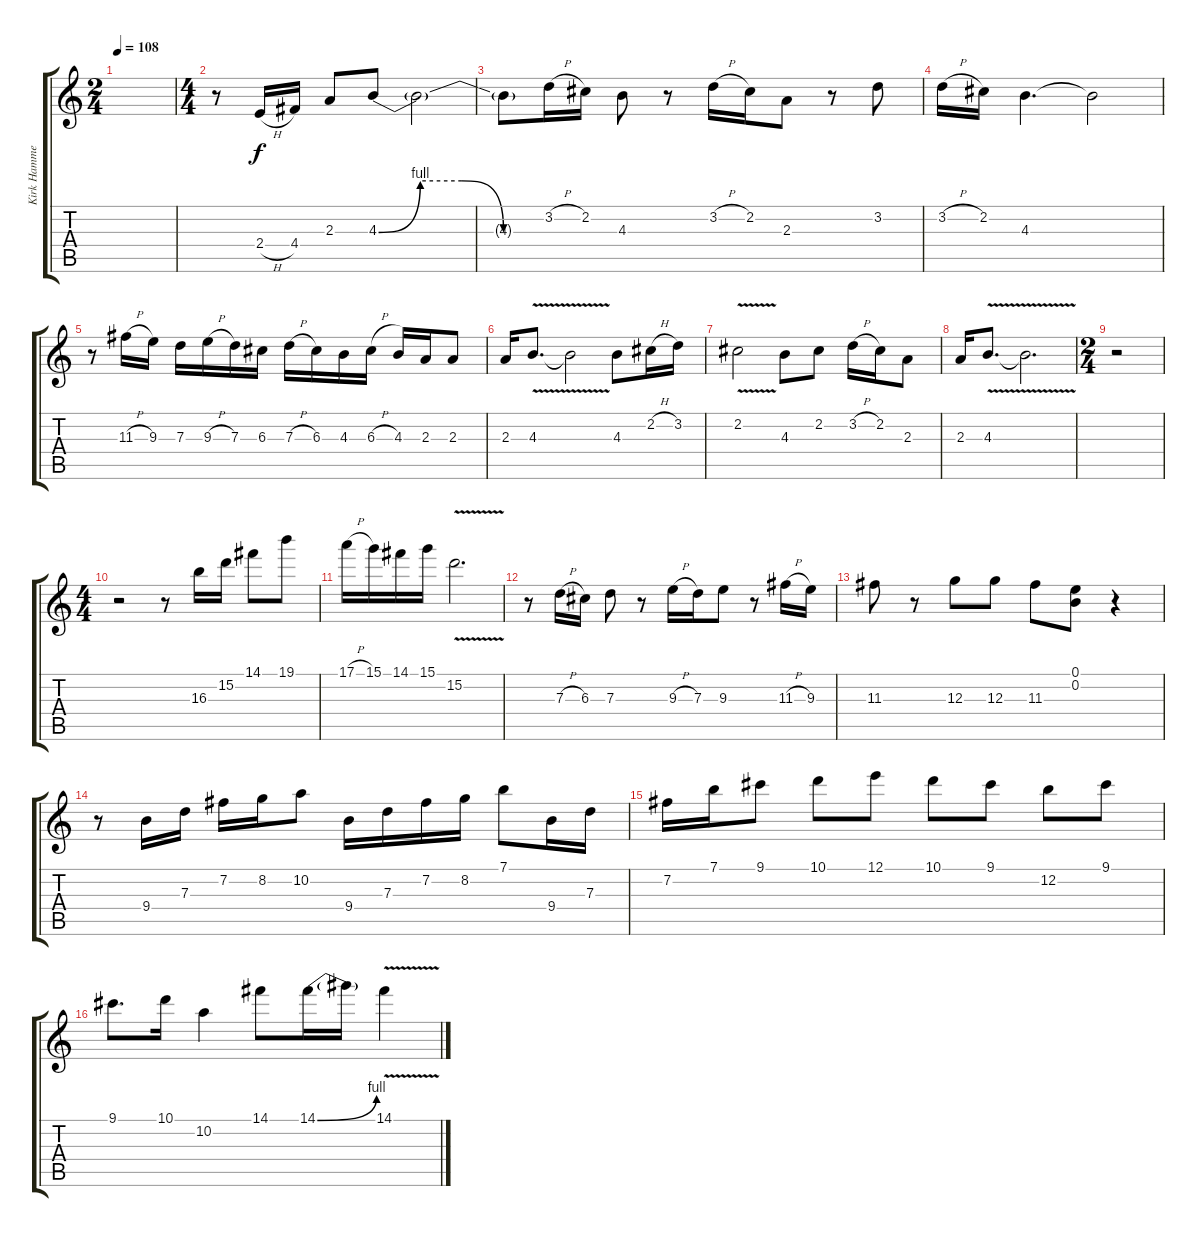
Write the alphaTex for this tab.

\track ("Kirk Hammet" "Kirk Hamme") {instrument acousticguitarsteel}
\staff {score tabs}
\tuning (E4 B3 G3 D3 A2 E2) {hide}
\ts (2 4)
\tempo 108
\clef g2
\ks c
|
\ts (4 4)
r.8{instrument electricguitarclean} 2.4{h}.16 4.4.16 2.3.8 4.3{be (custom 0 0 15 4 30 4 45 0 60 0)}.8 4.3{t}.2 |
4.3{t}.8 3.2{h}.16 2.2.16 4.3.8 r.8 3.2{h}.16 2.2.16 2.3.8 r.8 3.2.8 |
3.2{h}.16 2.2.16 4.3.4{d} 4.3{t}.2 |
r.8 11.3{h}.16 9.3.16 7.3.16 9.3{h}.16 7.3.16 6.3.16 7.3{h}.16 6.3.16 4.3.16 6.3{h}.16 4.3.16 2.3.16 2.3.8 |
2.3.16 4.3{v}.8{d} 4.3{t}.2 4.3.8 2.2{h}.16 3.2.16 |
2.2{v}.2 4.3.8 2.2.8 3.2{h}.16 2.2.16 2.3.8 |
2.3.16 4.3{v}.8{d} 4.3{t}.2{d} |
\ts (2 4)
r.2 |
\ts (4 4)
r.2 r.8 16.3.16 15.2.16 14.1.8 19.1.8 |
17.1{h}.16 15.1.16 14.1.16 15.1.16 15.2{v}.2{d} |
r.8 7.3{h}.16 6.3.16 7.3.8 r.8 9.3{h}.16 7.3.16 9.3.8 r.8 11.3{h}.16 9.3.16 |
11.3.8 r.8 12.3.8 12.3.8 11.3.8 (0.1 0.2).8 r.4 |
r.8 9.4.16 7.3.16 7.2.16 8.2.16 10.2.8 9.4.16 7.3.16 7.2.16 8.2.16 7.1.8 9.4.16 7.3.16 |
7.2.16 7.1.16 9.1.8 10.1.8 12.1.8 10.1.8 9.1.8 12.2.8 9.1.8 |
9.1.8{d} 10.1.16 10.2.4 14.1.8 14.1{be (bend 0 0 60 4)}.16 14.1{t}.16 14.1{v}.4
